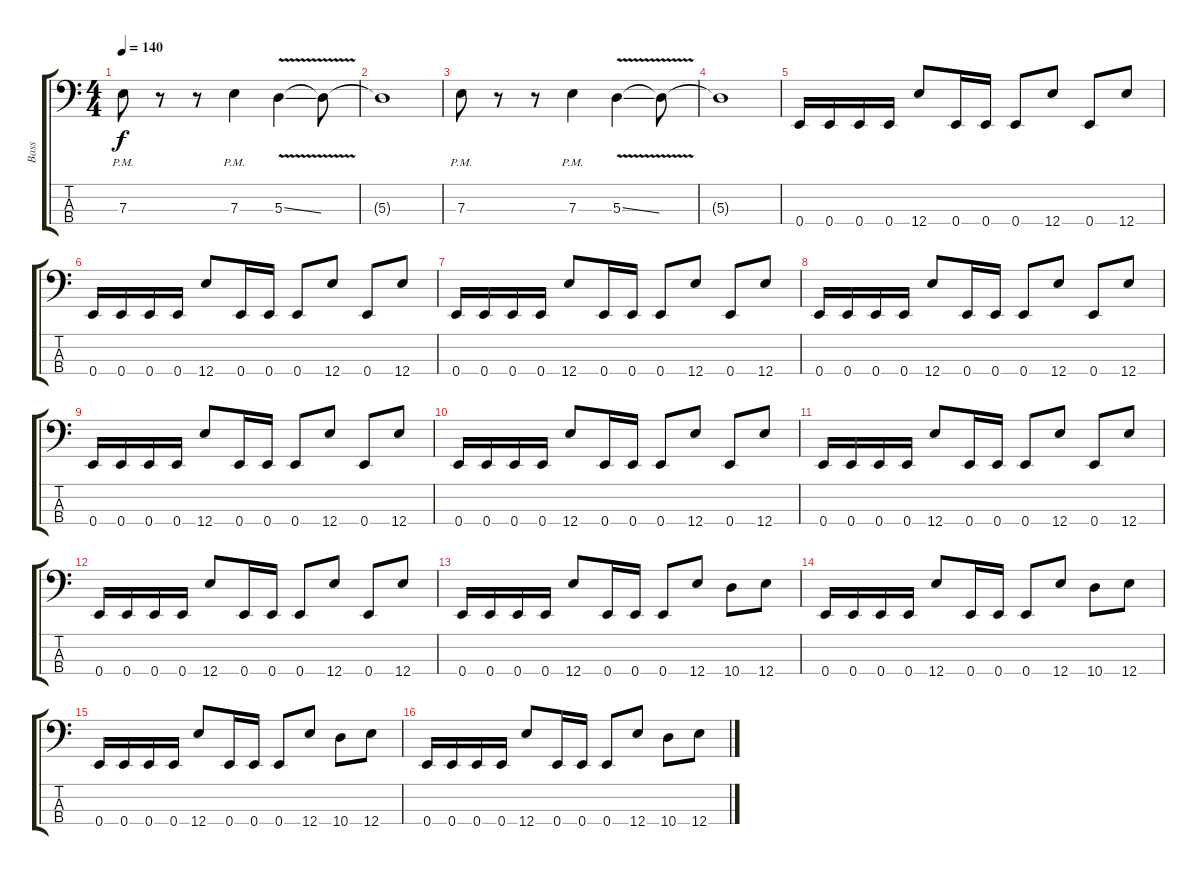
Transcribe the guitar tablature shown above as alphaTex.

\track ("Bass" "Bass") {instrument electricbassfinger}
\staff {score tabs}
\tuning (G2 D2 A1 E1) {hide}
\ts (4 4)
\tempo 140
\clef f4
\ks c
7.3{pm}.8{dy f instrument electricbasspick} r.8 r.8 7.3{pm}.4 5.3{v ss}.4 5.3{t}.8 |
5.3{t}.1 |
7.3{pm}.8{instrument electricbasspick} r.8 r.8 7.3{pm}.4 5.3{v ss}.4 5.3{t}.8 |
5.3{t}.1 |
0.4.16{instrument electricbassfinger} 0.4.16 0.4.16 0.4.16 12.4.8 0.4.16 0.4.16 0.4.8 12.4.8 0.4.8 12.4.8 |
0.4.16 0.4.16 0.4.16 0.4.16 12.4.8 0.4.16 0.4.16 0.4.8 12.4.8 0.4.8 12.4.8 |
0.4.16 0.4.16 0.4.16 0.4.16 12.4.8 0.4.16 0.4.16 0.4.8 12.4.8 0.4.8 12.4.8 |
0.4.16 0.4.16 0.4.16 0.4.16 12.4.8 0.4.16 0.4.16 0.4.8 12.4.8 0.4.8 12.4.8 |
0.4.16 0.4.16 0.4.16 0.4.16 12.4.8 0.4.16 0.4.16 0.4.8 12.4.8 0.4.8 12.4.8 |
0.4.16 0.4.16 0.4.16 0.4.16 12.4.8 0.4.16 0.4.16 0.4.8 12.4.8 0.4.8 12.4.8 |
0.4.16 0.4.16 0.4.16 0.4.16 12.4.8 0.4.16 0.4.16 0.4.8 12.4.8 0.4.8 12.4.8 |
0.4.16 0.4.16 0.4.16 0.4.16 12.4.8 0.4.16 0.4.16 0.4.8 12.4.8 0.4.8 12.4.8 |
0.4.16 0.4.16 0.4.16 0.4.16 12.4.8 0.4.16 0.4.16 0.4.8 12.4.8 10.4.8 12.4.8 |
0.4.16 0.4.16 0.4.16 0.4.16 12.4.8 0.4.16 0.4.16 0.4.8 12.4.8 10.4.8 12.4.8 |
0.4.16 0.4.16 0.4.16 0.4.16 12.4.8 0.4.16 0.4.16 0.4.8 12.4.8 10.4.8 12.4.8 |
0.4.16 0.4.16 0.4.16 0.4.16 12.4.8 0.4.16 0.4.16 0.4.8 12.4.8 10.4.8 12.4.8
